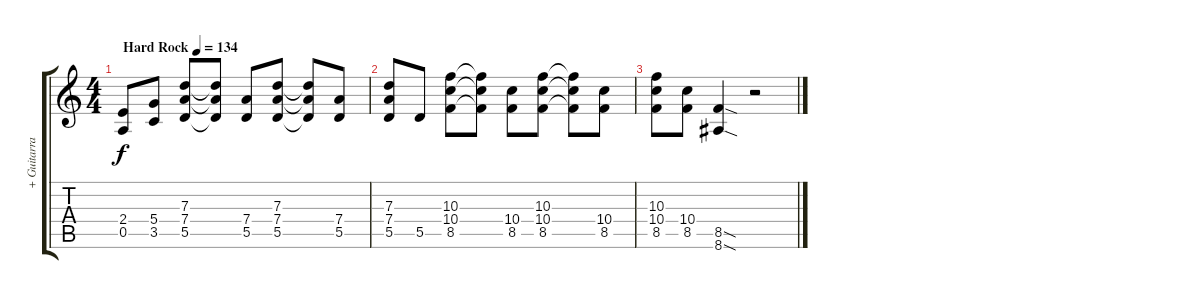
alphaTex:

\track ("+ Guitarra" "+ Guitarra") {instrument overdrivenguitar}
\staff {score tabs}
\tuning (E4 B3 G3 D3 A2 D2) {hide}
\ts (4 4)
\tempo (134 "Hard Rock")
\clef g2
\ks c
(2.4 0.5).8{dy f instrument overdrivenguitar} (5.4 3.5).8 (7.3 7.4 5.5).8 (7.3{t} 7.4{t} 5.5{t}).8 (7.4 5.5).8 (7.3 7.4 5.5).8 (7.3{t} 7.4{t} 5.5{t}).8 (7.4 5.5).8 |
(7.3 7.4 5.5).8 5.5.8 (10.3 10.4 8.5).8 (10.3{t} 10.4{t} 8.5{t}).8 (10.4 8.5).8 (10.3 10.4 8.5).8 (10.3{t} 10.4{t} 8.5{t}).8 (10.4 8.5).8 |
(10.3 10.4 8.5).8 (10.4 8.5).8 (8.5{sod} 8.6{sod}).4 r.2
